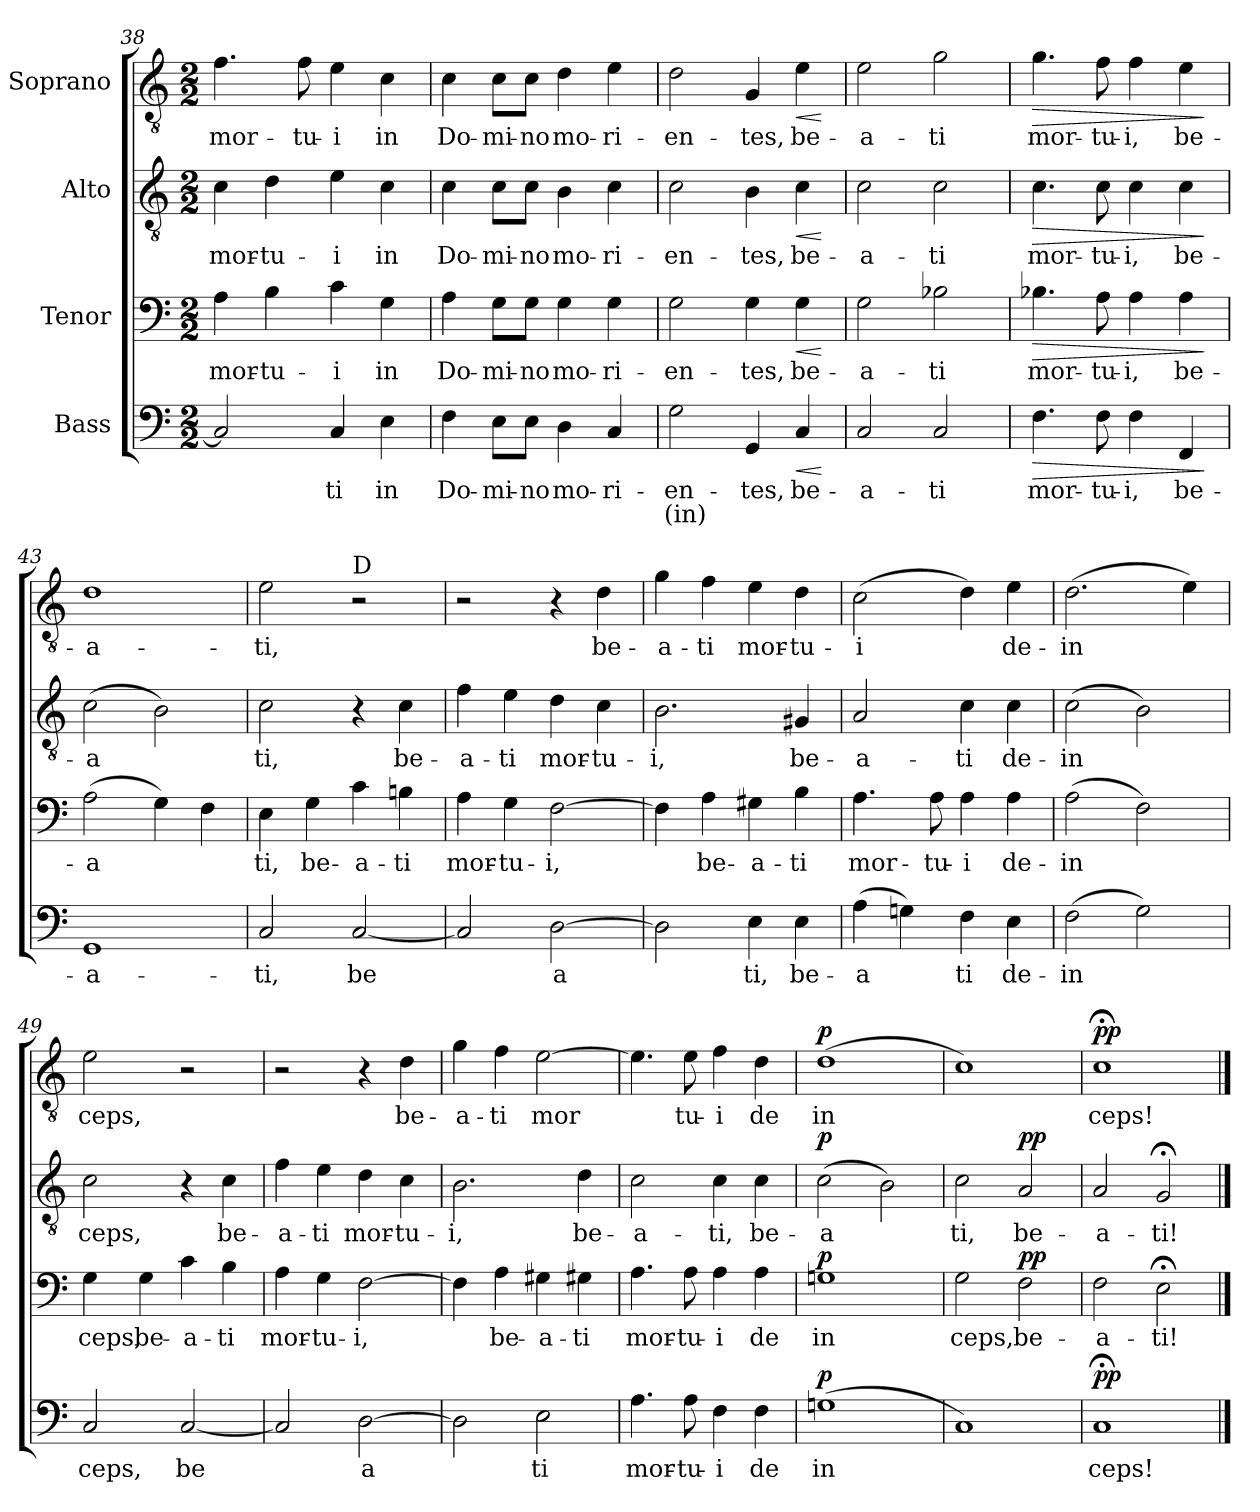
**kern	**text	**text	**dynam	**kern	**text	**dynam	**kern	**text	**dynam	**kern	**text	**dynam
*part4	*part4	*part4	*part4	*part3	*part3	*part3	*part2	*part2	*part2	*part1	*part1	*part1
*staff4	*staff4	*staff4	*staff4	*staff3	*staff3	*staff3	*staff2	*staff2	*staff2	*staff1	*staff1	*staff1
*I"Bass	*	*	*	*I"Tenor	*	*	*I"Alto	*	*	*I"Soprano	*	*
*clefF4	*	*	*	*clefF4	*	*	*clefGv2	*	*	*clefGv2	*	*
*k[]	*	*	*	*k[]	*	*	*k[]	*	*	*k[]	*	*
*M2/2	*	*	*	*M2/2	*	*	*M2/2	*	*	*M2/2	*	*
=38	=38	=38	=38	=38	=38	=38	=38	=38	=38	=38	=38	=38
2C/]	.	.	.	4A\	mor-	.	4c\	mor-	.	4.f\	mor-	.
.	.	.	.	4B\	-tu-	.	4d\	-tu-	.	.	.	.
.	.	.	.	.	.	.	.	.	.	8f\	-tu-	.
4C/	ti	.	.	4c\	-i	.	4e\	-i	.	4e\	-i	.
4E\	in	.	.	4G\	in	.	4c\	in	.	4c\	in	.
=39	=39	=39	=39	=39	=39	=39	=39	=39	=39	=39	=39	=39
4F\	Do-	.	.	4A\	Do-	.	4c\	Do-	.	4c\	Do-	.
8E\L	-mi-	.	.	8G\L	-mi-	.	8c\L	-mi-	.	8c\L	-mi-	.
8E\J	-no	.	.	8G\J	-no	.	8c\J	-no	.	8c\J	-no	.
4D\	mo-	.	.	4G\	mo-	.	4B\	mo-	.	4d\	mo-	.
4C/	-ri-	.	.	4G\	-ri-	.	4c\	-ri-	.	4e\	-ri-	.
=40	=40	=40	=40	=40	=40	=40	=40	=40	=40	=40	=40	=40
2G\	-en-	(in)	.	2G\	-en-	.	2c\	-en-	.	2d\	-en-	.
4GG/	-tes,	.	.	4G\	-tes,	.	4B\	-tes,	.	4G/	-tes,	.
!	!	!	!LO:HP:b	!	!	!LO:HP:b	!	!	!LO:HP:b	!	!	!LO:HP:b
4C/	be-	.	<	4G\	be-	<	4c\	be-	<	4e\	be-	<
.	.	.	[	.	.	[	.	.	[	.	.	[
=41	=41	=41	=41	=41	=41	=41	=41	=41	=41	=41	=41	=41
2C/	-a-	.	.	2G\	-a-	.	2c\	-a-	.	2e\	-a-	.
2C/	-ti	.	.	2B-X\	-ti	.	2c\	-ti	.	2g\	-ti	.
=42	=42	=42	=42	=42	=42	=42	=42	=42	=42	=42	=42	=42
!	!	!	!LO:HP:b	!	!	!LO:HP:b	!	!	!LO:HP:b	!	!	!LO:HP:b
4.F\	mor-	.	>	4.B-X\	mor-	>	4.c\	mor-	>	4.g\	mor-	>
8F\	-tu-	.	.	8A\	-tu-	.	8c\	-tu-	.	8f\	-tu-	.
4F\	-i,	.	.	4A\	-i,	.	4c\	-i,	.	4f\	-i,	.
4FF/	be-	.	.	4A\	be-	.	4c\	be-	.	4e\	be-	.
.	.	.	]	.	.	]	.	.	]	.	.	]
=43	=43	=43	=43	=43	=43	=43	=43	=43	=43	=43	=43	=43
1GG	-a-	.	.	(2A\	-a	.	(2c\	-a	.	1d	-a-	.
.	.	.	.	4G\)	.	.	2B\)	.	.	.	.	.
.	.	.	.	4F\	.	.	.	.	.	.	.	.
=44	=44	=44	=44	=44	=44	=44	=44	=44	=44	=44	=44	=44
2C/	-ti,	.	.	4E\	ti,	.	2c\	ti,	.	2e\	-ti,	.
.	.	.	.	4G\	be-	.	.	.	.	.	.	.
!	!	!	!	!	!	!	!	!	!	!LO:TX:a:t=D	!	!
[2C/	-be	.	.	4c\	-a-	.	4r	.	.	2r	.	.
.	.	.	.	4Bn\	-ti	.	4c\	be-	.	.	.	.
=45	=45	=45	=45	=45	=45	=45	=45	=45	=45	=45	=45	=45
2C/]	.	.	.	4A\	mor-	.	4f\	-a-	.	2r	.	.
.	.	.	.	4G\	-tu-	.	4e\	-ti	.	.	.	.
[2D\	-a	.	.	[2F\	-i,	.	4d\	mor-	.	4r	.	.
.	.	.	.	.	.	.	4c\	-tu-	.	4d\	be-	.
!!LO:LB:g=z
=46	=46	=46	=46	=46	=46	=46	=46	=46	=46	=46	=46	=46
2D\]	.	.	.	4F\]	.	.	2.B\	-i,	.	4g\	-a-	.
.	.	.	.	4A\	be-	.	.	.	.	4f\	-ti	.
4E\	ti,	.	.	4G#X\	-a-	.	.	.	.	4e\	mor-	.
4E\	be-	.	.	4B\	-ti	.	4G#X/	be-	.	4d\	-tu-	.
=47	=47	=47	=47	=47	=47	=47	=47	=47	=47	=47	=47	=47
(4A\	-a	.	.	4.A\	mor-	.	2A/	-a-	.	(2c\	-i	.
4Gn\)	.	.	.	.	.	.	.	.	.	.	.	.
.	.	.	.	8A\	-tu-	.	.	.	.	.	.	.
4F\	ti	.	.	4A\	-i	.	4c\	-ti	.	4d\)	.	.
4E\	de-	.	.	4A\	de-	.	4c\	de-	.	4e\	de-	.
=48	=48	=48	=48	=48	=48	=48	=48	=48	=48	=48	=48	=48
(2F\	-in	.	.	(2A\	-in	.	(2c\	-in	.	(2.d\	-in	.
2G\)	.	.	.	2F\)	.	.	2B\)	.	.	.	.	.
.	.	.	.	.	.	.	.	.	.	4e\)	.	.
=49	=49	=49	=49	=49	=49	=49	=49	=49	=49	=49	=49	=49
2C/	ceps,	.	.	4G\	ceps,	.	2c\	ceps,	.	2e\	ceps,	.
.	.	.	.	4G\	be-	.	.	.	.	.	.	.
[2C/	-be	.	.	4c\	-a-	.	4r	.	.	2r	.	.
.	.	.	.	4B\	-ti	.	4c\	be-	.	.	.	.
=50	=50	=50	=50	=50	=50	=50	=50	=50	=50	=50	=50	=50
2C/]	.	.	.	4A\	mor-	.	4f\	-a-	.	2r	.	.
.	.	.	.	4G\	-tu-	.	4e\	-ti	.	.	.	.
[2D\	-a	.	.	[2F\	-i,	.	4d\	mor-	.	4r	.	.
.	.	.	.	.	.	.	4c\	-tu-	.	4d\	be-	.
=51	=51	=51	=51	=51	=51	=51	=51	=51	=51	=51	=51	=51
2D\]	.	.	.	4F\]	.	.	2.B\	-i,	.	4g\	-a-	.
.	.	.	.	4A\	be-	.	.	.	.	4f\	-ti	.
2E\	ti	.	.	4G#X\	-a-	.	.	.	.	[2e\	-mor	.
.	.	.	.	4G#X\	-ti	.	4d\	be-	.	.	.	.
=52	=52	=52	=52	=52	=52	=52	=52	=52	=52	=52	=52	=52
4.A\	mor-	.	.	4.A\	mor-	.	2c\	-a-	.	4.e\]	.	.
8A\	-tu-	.	.	8A\	-tu-	.	.	.	.	8e\	tu-	.
4F\	-i	.	.	4A\	-i	.	4c\	-ti,	.	4f\	-i	.
4F\	de	.	.	4A\	de	.	4c\	be-	.	4d\	de	.
=53	=53	=53	=53	=53	=53	=53	=53	=53	=53	=53	=53	=53
!	!	!	!LO:DY:a	!	!	!LO:DY:a	!	!	!LO:DY:a	!	!	!LO:DY:a
(1Gn	-in	.	p	1Gn	in	p	(2c\	-a	p	(1d	-in	p
.	.	.	.	.	.	.	2B\)	.	.	.	.	.
=54	=54	=54	=54	=54	=54	=54	=54	=54	=54	=54	=54	=54
1C)	.	.	.	2G\	ceps,	.	2c\	ti,	.	1c)	.	.
!	!	!	!	!	!	!LO:DY:a	!	!	!LO:DY:a	!	!	!
.	.	.	.	2F\	be-	pp	2A/	be-	pp	.	.	.
=55	=55	=55	=55	=55	=55	=55	=55	=55	=55	=55	=55	=55
!	!	!	!LO:DY:a	!	!	!	!	!	!	!	!	!LO:DY:a
1C;<	ceps!	.	pp	2F\	-a-	.	2A/	-a-	.	1c;<	ceps!	pp
.	.	.	.	2E;<\	-ti!	.	2G;</	-ti!	.	.	.	.
==	==	==	==	==	==	==	==	==	==	==	==	==
*-	*-	*-	*-	*-	*-	*-	*-	*-	*-	*-	*-	*-
